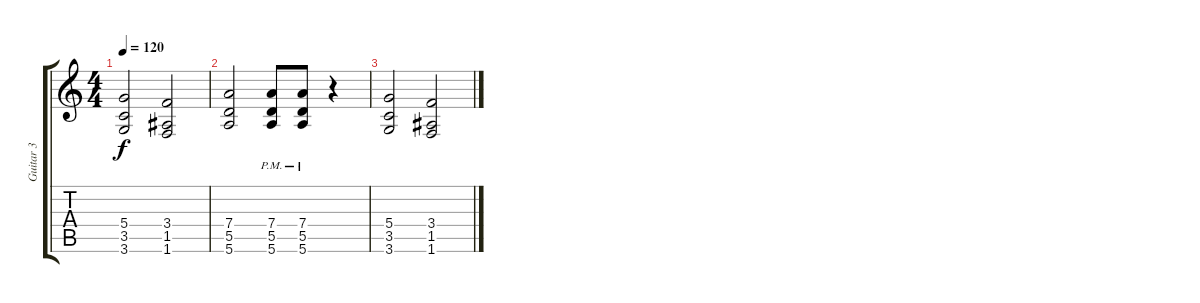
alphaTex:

\track ("Guitar 3" "Guitar 3") {instrument distortionguitar}
\staff {score tabs}
\tuning (E4 B3 G3 D3 A2 E2) {hide}
\ts (4 4)
\tempo 120
\clef g2
\ks c
(5.4 3.5 3.6).2{dy f} (3.4 1.5 1.6).2 |
(7.4 5.5 5.6).2 (7.4{pm} 5.5{pm} 5.6{pm}).8 (7.4{pm} 5.5{pm} 5.6{pm}).8 r.4 |
(5.4 3.5 3.6).2 (3.4 1.5 1.6).2
